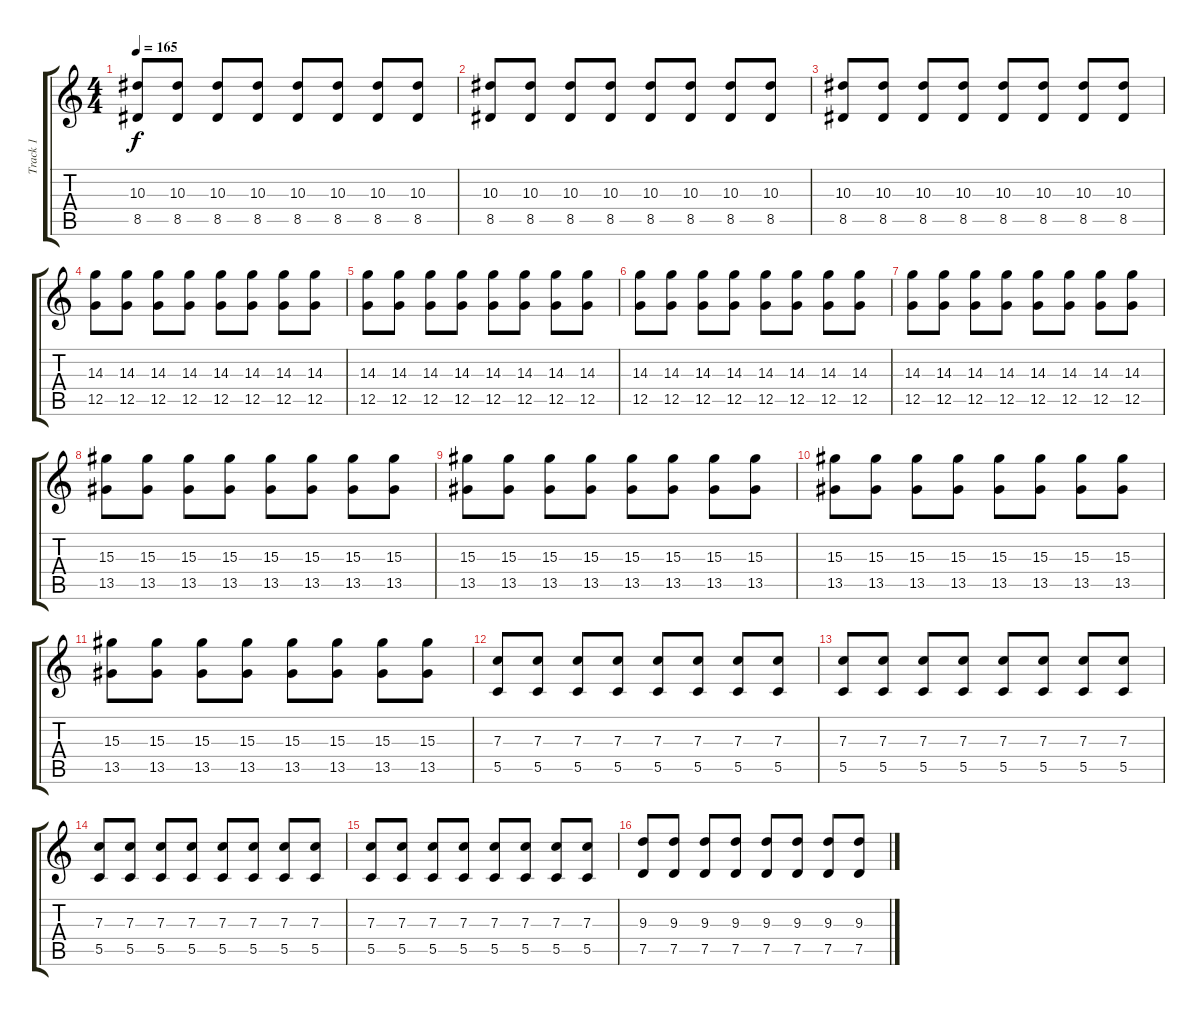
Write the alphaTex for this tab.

\track ("Track 1" "Track 1") {instrument acousticguitarsteel}
\staff {score tabs}
\tuning (D4 A3 F3 C3 G2 C2) {hide}
\ts (4 4)
\tempo 165
\clef g2
\ks c
(10.3 8.5).8{dy f} (10.3 8.5).8 (10.3 8.5).8 (10.3 8.5).8 (10.3 8.5).8 (10.3 8.5).8 (10.3 8.5).8 (10.3 8.5).8 |
(10.3 8.5).8 (10.3 8.5).8 (10.3 8.5).8 (10.3 8.5).8 (10.3 8.5).8 (10.3 8.5).8 (10.3 8.5).8 (10.3 8.5).8 |
(10.3 8.5).8 (10.3 8.5).8 (10.3 8.5).8 (10.3 8.5).8 (10.3 8.5).8 (10.3 8.5).8 (10.3 8.5).8 (10.3 8.5).8 |
(14.3 12.5).8 (14.3 12.5).8 (14.3 12.5).8 (14.3 12.5).8 (14.3 12.5).8 (14.3 12.5).8 (14.3 12.5).8 (14.3 12.5).8 |
(14.3 12.5).8 (14.3 12.5).8 (14.3 12.5).8 (14.3 12.5).8 (14.3 12.5).8 (14.3 12.5).8 (14.3 12.5).8 (14.3 12.5).8 |
(14.3 12.5).8 (14.3 12.5).8 (14.3 12.5).8 (14.3 12.5).8 (14.3 12.5).8 (14.3 12.5).8 (14.3 12.5).8 (14.3 12.5).8 |
(14.3 12.5).8 (14.3 12.5).8 (14.3 12.5).8 (14.3 12.5).8 (14.3 12.5).8 (14.3 12.5).8 (14.3 12.5).8 (14.3 12.5).8 |
(15.3 13.5).8 (15.3 13.5).8 (15.3 13.5).8 (15.3 13.5).8 (15.3 13.5).8 (15.3 13.5).8 (15.3 13.5).8 (15.3 13.5).8 |
(15.3 13.5).8 (15.3 13.5).8 (15.3 13.5).8 (15.3 13.5).8 (15.3 13.5).8 (15.3 13.5).8 (15.3 13.5).8 (15.3 13.5).8 |
(15.3 13.5).8 (15.3 13.5).8 (15.3 13.5).8 (15.3 13.5).8 (15.3 13.5).8 (15.3 13.5).8 (15.3 13.5).8 (15.3 13.5).8 |
(15.3 13.5).8 (15.3 13.5).8 (15.3 13.5).8 (15.3 13.5).8 (15.3 13.5).8 (15.3 13.5).8 (15.3 13.5).8 (15.3 13.5).8 |
(7.3 5.5).8 (7.3 5.5).8 (7.3 5.5).8 (7.3 5.5).8 (7.3 5.5).8 (7.3 5.5).8 (7.3 5.5).8 (7.3 5.5).8 |
(7.3 5.5).8 (7.3 5.5).8 (7.3 5.5).8 (7.3 5.5).8 (7.3 5.5).8 (7.3 5.5).8 (7.3 5.5).8 (7.3 5.5).8 |
(7.3 5.5).8 (7.3 5.5).8 (7.3 5.5).8 (7.3 5.5).8 (7.3 5.5).8 (7.3 5.5).8 (7.3 5.5).8 (7.3 5.5).8 |
(7.3 5.5).8 (7.3 5.5).8 (7.3 5.5).8 (7.3 5.5).8 (7.3 5.5).8 (7.3 5.5).8 (7.3 5.5).8 (7.3 5.5).8 |
(9.3 7.5).8 (9.3 7.5).8 (9.3 7.5).8 (9.3 7.5).8 (9.3 7.5).8 (9.3 7.5).8 (9.3 7.5).8 (9.3 7.5).8
